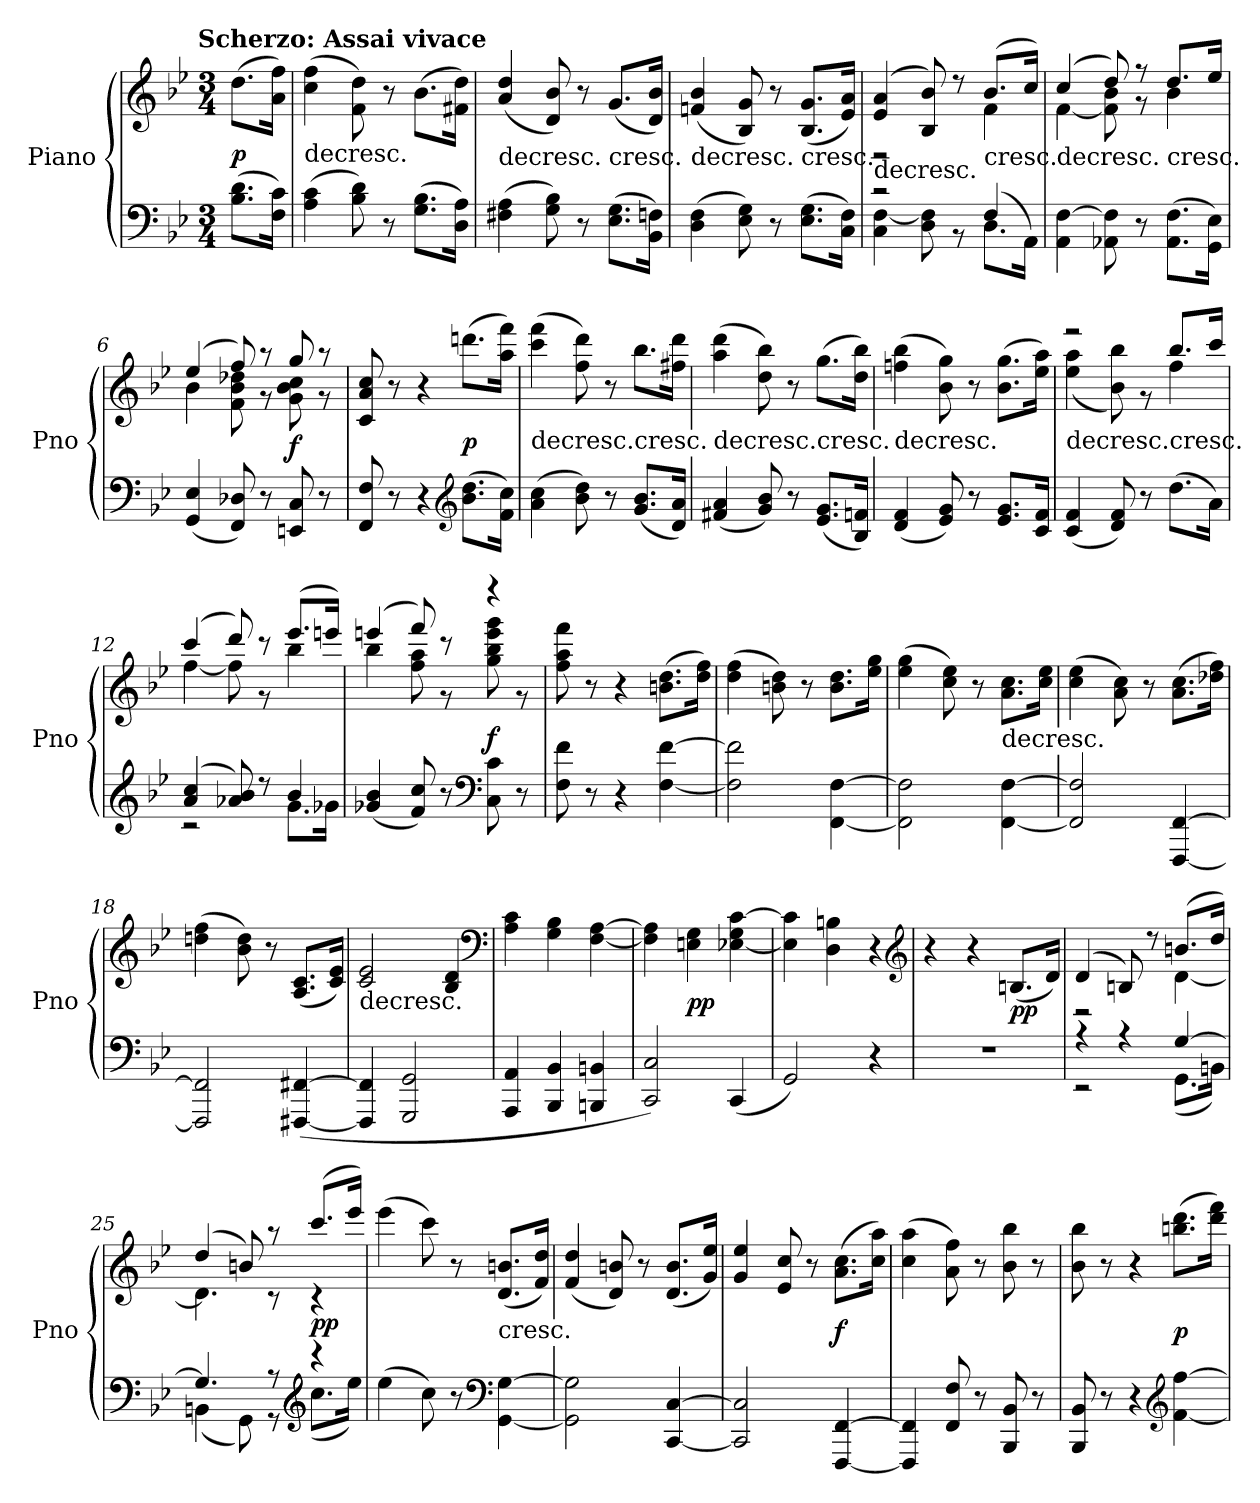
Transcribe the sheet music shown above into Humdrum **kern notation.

**kern	**kern	**dynam
*part1	*part1	*part1
*staff2	*staff1	*staff1/2
*I"Piano	*	*
*I'Pno	*	*
*clefF4	*clefG2	*
*k[b-e-]	*k[b-e-]	*
*B-:	*B-:	*
!!LO:TX:omd:t=Scherzo&colon; Assai vivace
*M3/4	*M3/4	*
*MM240	*MM240	*
=	=	=
(8.B-\ 8.d\L	(8.dd\L	p
16F\ 16c\Jk)	16a\ 16ff\Jk)	.
=1	=1	=1
!	!LO:TX:c:t=decresc.	!
(4A\ 4c\	(4cc\ 4ff\	.
8B-\ 8d\)	8f\ 8dd\)	.
8r	8r	.
(8.G\ 8.B-\L	(8.b-\L	.
16D\ 16A\Jk)	16f#X\ 16dd\Jk)	.
=2	=2	=2
!	!LO:TX:c:t=decresc.	!
(4F#X\ 4A\	(4a/ 4dd/	.
8G\ 8B-\)	8d/ 8b-/)	.
8r	8r	.
!	!LO:TX:c:t=cresc.	!
(8.E-\ 8.G\L	(8.g/L	.
16BB-\ 16Fn\Jk)	16d/ 16b-/Jk)	.
=3	=3	=3
!	!LO:TX:c:t=decresc.	!
(4D\ 4F\	(4fn/ 4b-/	.
8E-\ 8G\)	8B-/ 8g/)	.
8r	8r	.
!	!LO:TX:c:t=cresc.	!
(8.E-\ 8.G\L	(8.B-/ 8.g/L	.
16C\ 16F\Jk)	16e-/ 16a/Jk)	.
=4	=4	=4
*^	*^	*
!	!	!LO:TX:c:t=decresc.	!	!
2r	4C\ [4F\	(4e-/ 4a/	2r	.
.	8D\ 8F]\	8B-/ 8b-/)	.	.
.	8r	8r	.	.
!	!	!LO:TX:c:t=cresc.	!	!
(4F/	8.D\L	(8.b-/L	4f\	.
.	16AA\Jk)	16cc/Jk)	.	.
=5	=5	=5	=5	=5
!	!	!LO:TX:c:t=decresc.	!	!
*v	*v	*	*	*
4AA\ [4F\	(4cc/	[4f\	.
8AA-X\ 8F]\	8dd/)	8f]\ 8b-\	.
8r	8r	8r	.
!	!LO:TX:c:t=cresc.	!	!
(8.AA-\ 8.F\L	8.dd/L	4b-\	.
16GG\ 16E-\Jk)	16ee-/Jk	.	.
=6	=6	=6	=6
(4GG/ 4E-/	(4ee-/	4b-\	.
8FF/ 8D-X/)	8ff/)	8f\ 8b-\ 8dd-X\	.
8r	8r	8r	.
8EEn/ 8C/	8gg/	8g\ 8b-\ 8cc\	f
8r	8r	8r	.
*	*v	*v	*
=7	=7	=7
8FF/ 8F/	8c/ 8a/ 8cc/	.
8r	8r	.
4r	4r	.
*clefG2	*	*
(8.b-\ 8.dd\L	(8.dddn\L	p
16f\ 16cc\Jk)	16aa\ 16fff\Jk)	.
=8	=8	=8
!	!LO:TX:c:t=decresc.	!
(4a\ 4cc\	(4ccc\ 4fff\	.
8b-\ 8dd\)	8ff\ 8ddd\)	.
8r	8r	.
!	!LO:TX:c:t=cresc.	!
(8.g/ 8.b-/L	8.bb-\L	.
16d/ 16a/Jk)	16ff#X\ 16ddd\Jk	.
=9	=9	=9
!	!LO:TX:c:t=decresc.	!
(4f#X/ 4a/	(4aa\ 4ddd\	.
8g/ 8b-/)	8dd\ 8bb-\)	.
8r	8r	.
!	!LO:TX:c:t=cresc.	!
(8.e-/ 8.g/L	(8.gg\L	.
16B-/ 16fn/Jk)	16dd\ 16bb-\Jk)	.
=10	=10	=10
!	!LO:TX:c:t=decresc.	!
(4d/ 4f/	(4ffn\ 4bb-\	.
8e-/ 8g/)	8b-\ 8gg\)	.
8r	8r	.
8.e-/ 8.g/L	(8.b-\ 8.gg\L	.
16c/ 16f/Jk	16ee-\ 16aa\Jk)	.
=11	=11	=11
*	*^	*
!	!LO:TX:c:t=decresc.	!	!
(4c/ 4f/	2r	(4ee-\ 4aa\	.
8d/ 8f/)	.	8b-\ 8bb-\)	.
8r	.	8r	.
!	!LO:TX:c:t=cresc.	!	!
(8.dd\L	8.bb-/L	4ff\	.
16a\Jk)	16ccc/Jk	.	.
=12	=12	=12	=12
*^	*	*	*
(4a/ 4cc/	2r	(4ccc/	[4ff\	.
8a-X/ 8b-/)	.	8ddd/)	8ff\]	.
8r	.	8r	8r	.
4b-/	8.g\L	(8.eee-/L	4bb-\	.
.	16g-X\Jk	16eeen/Jk)	.	.
*v	*v	*	*	*
=13	=13	=13	=13
(4g-X/ 4b-/	(4eeen/	4bb-\	.
8f/ 8cc/)	8fff/)	8ff\ 8aa\	.
8r	8r	8r	.
*clefF4	*	*	*
8C\ 8c\	4r	8gg\ 8bb-\ 8eee\ 8ggg\	f
8r	.	8r	.
*	*v	*v	*
=14	=14	=14
8F\ 8f\	8ff\ 8aa\ 8fff\	.
8r	8r	.
4r	4r	.
[4F\ [4f\	(8.bn\ 8.dd\L	.
.	16dd\ 16ff\Jk)	.
=15	=15	=15
2F]\ 2f]\	(4dd\ 4ff\	.
.	8bn\ 8dd\)	.
.	8r	.
[4FF\ [4F\	8.b\ 8.dd\L	.
.	16ee-\ 16gg\Jk	.
=16	=16	=16
2FF]\ 2F]\	(4ee-\ 4gg\	.
.	8cc\ 8ee-\)	.
.	8r	.
!	!LO:TX:c:t=decresc.	!
[4FF\ [4F\	8.a\ 8.cc\L	.
.	16cc\ 16ee-\Jk	.
=17	=17	=17
2FF]/ 2F]/	(4cc\ 4ee-\	.
.	8a\ 8cc\)	.
.	8r	.
[4FFF/ [4FF/	(8.a\ 8.cc\L	.
.	16dd-X\ 16ff\Jk)	.
=18	=18	=18
2FFF]/ 2FF]/	(4ddn\ 4ff\	.
.	8b-\ 8dd\)	.
.	8r	.
([4FFF#X/ [4FF#X/	(8.A/ 8.c/L	.
.	16c/ 16e-/Jk)	.
=19	=19	=19
!	!LO:TX:c:t=decresc.	!
4FFF#]/ 4FF#]/	2c/ 2e-/	.
2GGG/ 2GG/	.	.
.	4B-/ 4d/	.
*	*clefF4	*
=20	=20	=20
4AAA/ 4AA/	4A\ 4c\	.
4BBB-/ 4BB-/	4G\ 4B-\	.
4BBBn/ 4BBn/	[4F\ [4A\	.
=21	=21	=21
2CC/ 2C/)	4F]\ 4A]\	.
.	4En\ 4G\	pp
(4CC/	[4E-X\ 4G\ [4c\	.
=22	=22	=22
2GG/)	4E-]\ 4c]\	.
.	4D\ 4Bn\	.
4r	4r	.
*	*clefG2	*
=23	=23	=23
2.r	4r	.
.	4r	.
.	(8.Bn/L	pp
.	16d/Jk)	.
=24	=24	=24
*^	*^	*
4r	2r	(4d/	2r	.
4r	.	8Bn/)	.	.
.	.	8r	.	.
[4G/	(8.GG\L	(8.bn/L	[4d\	.
.	16BBn\Jk)	16dd/Jk)	.	.
=25	=25	=25	=25	=25
4.G/]	(4BBn\	(4dd/	4.d\]	.
.	8GG\)	8bn/)	.	.
8r	8r	8r	8r	.
*clefG2	*	*	*	*
4r	(8.cc\L	(8.ccc/L	4r	pp
.	16ee-\Jk)	16eee-/Jk)	.	.
*v	*v	*	*	*
*	*v	*v	*
=26	=26	=26
(4ee-\	(4eee-\	.
8cc\)	8ccc\)	.
8r	8r	.
*clefF4	*	*
!	!LO:TX:c:t=cresc.	!
[4GG\ [4G\	(8.d/ 8.bn/L	.
.	16f/ 16dd/Jk)	.
=27	=27	=27
2GG]\ 2G]\	(4f/ 4dd/	.
.	8d/ 8bn/)	.
.	8r	.
[4CC/ [4C/	(8.d/ 8.b/L	.
.	16g/ 16ee-/Jk)	.
=28	=28	=28
2CC]/ 2C]/	4g/ 4ee-/	.
.	8e-/ 8cc/	.
.	8r	.
[4FFF/ [4FF/	(8.a\ 8.cc\L	f
.	16cc\ 16aa\Jk)	.
=29	=29	=29
4FFF]/ 4FF]/	(4cc\ 4aa\	.
8FF/ 8F/	8a\ 8ff\)	.
8r	8r	.
8BBB-/ 8BB-/	8b-\ 8bb-\	.
8r	8r	.
=30	=30	=30
8BBB-/ 8BB-/	8b-\ 8bb-\	.
8r	8r	.
4r	4r	.
*clefG2	*	*
[4f\ [4ff\	(8.bbn\ 8.ddd\L	p
.	16ddd\ 16fff\Jk)	.
=	=	=
*-	*-	*-
